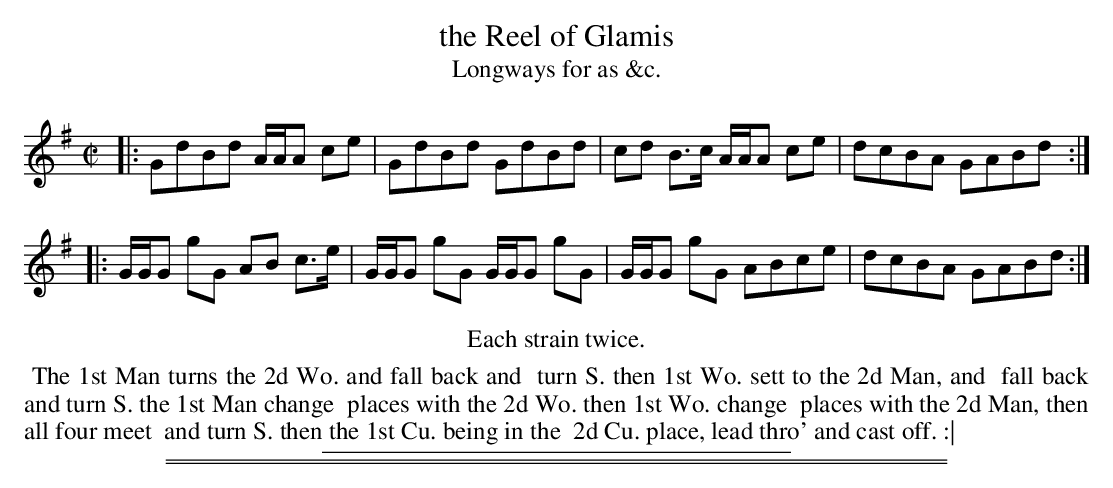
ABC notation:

X:1
T: the Reel of Glamis
T: Longways for as &c.
M: C|
L: 1/8
K: G
|:\
GdBd A/A/A ce | GdBd GdBd |\
cd B>c A/A/A ce | dcBA GABd :|
|:\
G/G/G gG AB c>e | G/G/G gG G/G/G gG |\
G/G/G gG ABce | dcBA GABd :|
